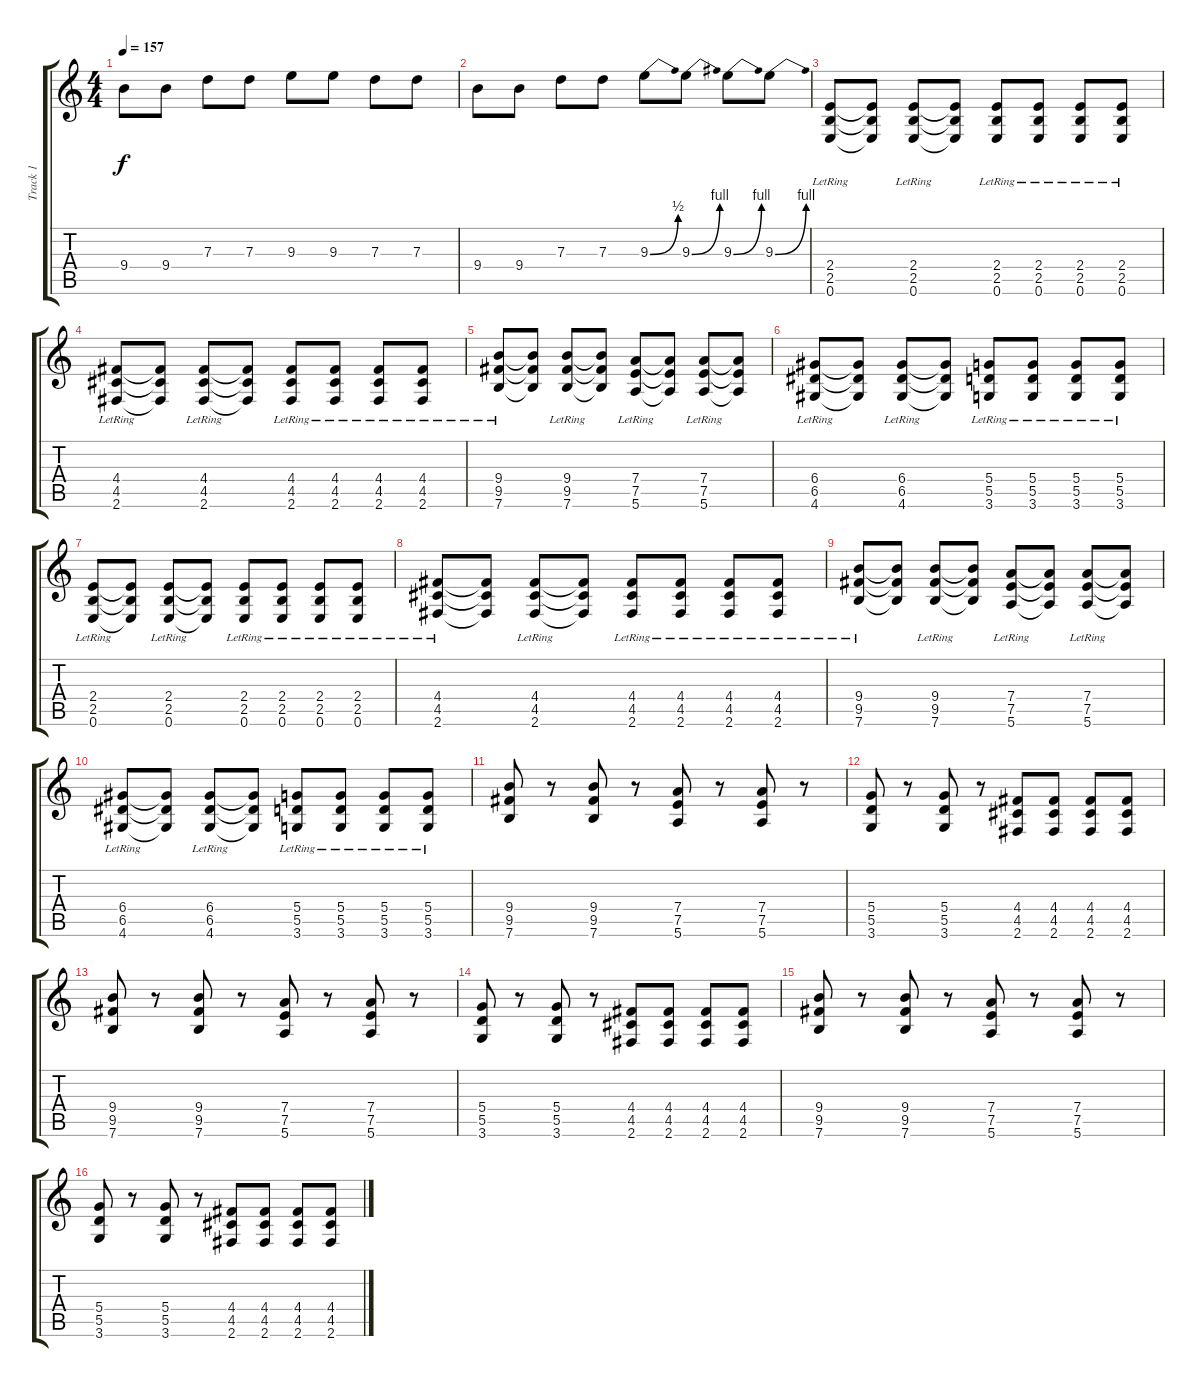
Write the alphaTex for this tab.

\track ("Track 1" "Track 1") {instrument distortionguitar}
\staff {score tabs}
\tuning (E4 B3 G3 D3 A2 E2) {hide}
\ts (4 4)
\tempo 157
\clef g2
\ks c
9.4.8{dy f} 9.4.8 7.3.8 7.3.8 9.3.8 9.3.8 7.3.8 7.3.8 |
9.4.8 9.4.8 7.3.8 7.3.8 9.3{be (bend 0 0 60 2)}.8 9.3{be (bend 0 0 60 4)}.8 9.3{be (bend 0 0 60 4)}.8 9.3{be (bend 0 0 60 4)}.8 |
(2.4{lr} 2.5{lr} 0.6{lr}).8 (2.4{t} 2.5{t} 0.6{t}).8 (2.4{lr} 2.5{lr} 0.6{lr}).8 (2.4{t} 2.5{t} 0.6{t}).8 (2.4{lr} 2.5{lr} 0.6{lr}).8 (2.4{lr} 2.5{lr} 0.6{lr}).8 (2.4{lr} 2.5{lr} 0.6{lr}).8 (2.4{lr} 2.5{lr} 0.6{lr}).8 |
(4.4{lr} 4.5{lr} 2.6{lr}).8 (4.4{t} 4.5{t} 2.6{t}).8 (4.4{lr} 4.5{lr} 2.6{lr}).8 (4.4{t} 4.5{t} 2.6{t}).8 (4.4{lr} 4.5{lr} 2.6{lr}).8 (4.4{lr} 4.5{lr} 2.6{lr}).8 (4.4{lr} 4.5{lr} 2.6{lr}).8 (4.4{lr} 4.5{lr} 2.6{lr}).8 |
(9.4{lr} 9.5{lr} 7.6{lr}).8 (9.4{t} 9.5{t} 7.6{t}).8 (9.4{lr} 9.5{lr} 7.6{lr}).8 (9.4{t} 9.5{t} 7.6{t}).8 (7.4{lr} 7.5{lr} 5.6{lr}).8 (7.4{t} 7.5{t} 5.6{t}).8 (7.4{lr} 7.5{lr} 5.6{lr}).8 (7.4{t} 7.5{t} 5.6{t}).8 |
(6.4{lr} 6.5{lr} 4.6{lr}).8 (6.4{t} 6.5{t} 4.6{t}).8 (6.4{lr} 6.5{lr} 4.6{lr}).8 (6.4{t} 6.5{t} 4.6{t}).8 (5.4{lr} 5.5{lr} 3.6{lr}).8 (5.4{lr} 5.5{lr} 3.6{lr}).8 (5.4{lr} 5.5{lr} 3.6{lr}).8 (5.4{lr} 5.5{lr} 3.6{lr}).8 |
(2.4{lr} 2.5{lr} 0.6{lr}).8 (2.4{t} 2.5{t} 0.6{t}).8 (2.4{lr} 2.5{lr} 0.6{lr}).8 (2.4{t} 2.5{t} 0.6{t}).8 (2.4{lr} 2.5{lr} 0.6{lr}).8 (2.4{lr} 2.5{lr} 0.6{lr}).8 (2.4{lr} 2.5{lr} 0.6{lr}).8 (2.4{lr} 2.5{lr} 0.6{lr}).8 |
(4.4{lr} 4.5{lr} 2.6{lr}).8 (4.4{t} 4.5{t} 2.6{t}).8 (4.4{lr} 4.5{lr} 2.6{lr}).8 (4.4{t} 4.5{t} 2.6{t}).8 (4.4{lr} 4.5{lr} 2.6{lr}).8 (4.4{lr} 4.5{lr} 2.6{lr}).8 (4.4{lr} 4.5{lr} 2.6{lr}).8 (4.4{lr} 4.5{lr} 2.6{lr}).8 |
(9.4{lr} 9.5{lr} 7.6{lr}).8 (9.4{t} 9.5{t} 7.6{t}).8 (9.4{lr} 9.5{lr} 7.6{lr}).8 (9.4{t} 9.5{t} 7.6{t}).8 (7.4{lr} 7.5{lr} 5.6{lr}).8 (7.4{t} 7.5{t} 5.6{t}).8 (7.4{lr} 7.5{lr} 5.6{lr}).8 (7.4{t} 7.5{t} 5.6{t}).8 |
(6.4{lr} 6.5{lr} 4.6{lr}).8 (6.4{t} 6.5{t} 4.6{t}).8 (6.4{lr} 6.5{lr} 4.6{lr}).8 (6.4{t} 6.5{t} 4.6{t}).8 (5.4{lr} 5.5{lr} 3.6{lr}).8 (5.4{lr} 5.5{lr} 3.6{lr}).8 (5.4{lr} 5.5{lr} 3.6{lr}).8 (5.4{lr} 5.5{lr} 3.6{lr}).8 |
(9.4 9.5 7.6).8 r.8 (9.4 9.5 7.6).8 r.8 (7.4 7.5 5.6).8 r.8 (7.4 7.5 5.6).8 r.8 |
(5.4 5.5 3.6).8 r.8 (5.4 5.5 3.6).8 r.8 (4.4 4.5 2.6).8 (4.4 4.5 2.6).8 (4.4 4.5 2.6).8 (4.4 4.5 2.6).8 |
(9.4 9.5 7.6).8 r.8 (9.4 9.5 7.6).8 r.8 (7.4 7.5 5.6).8 r.8 (7.4 7.5 5.6).8 r.8 |
(5.4 5.5 3.6).8 r.8 (5.4 5.5 3.6).8 r.8 (4.4 4.5 2.6).8 (4.4 4.5 2.6).8 (4.4 4.5 2.6).8 (4.4 4.5 2.6).8 |
(9.4 9.5 7.6).8 r.8 (9.4 9.5 7.6).8 r.8 (7.4 7.5 5.6).8 r.8 (7.4 7.5 5.6).8 r.8 |
(5.4 5.5 3.6).8 r.8 (5.4 5.5 3.6).8 r.8 (4.4 4.5 2.6).8 (4.4 4.5 2.6).8 (4.4 4.5 2.6).8 (4.4 4.5 2.6).8
